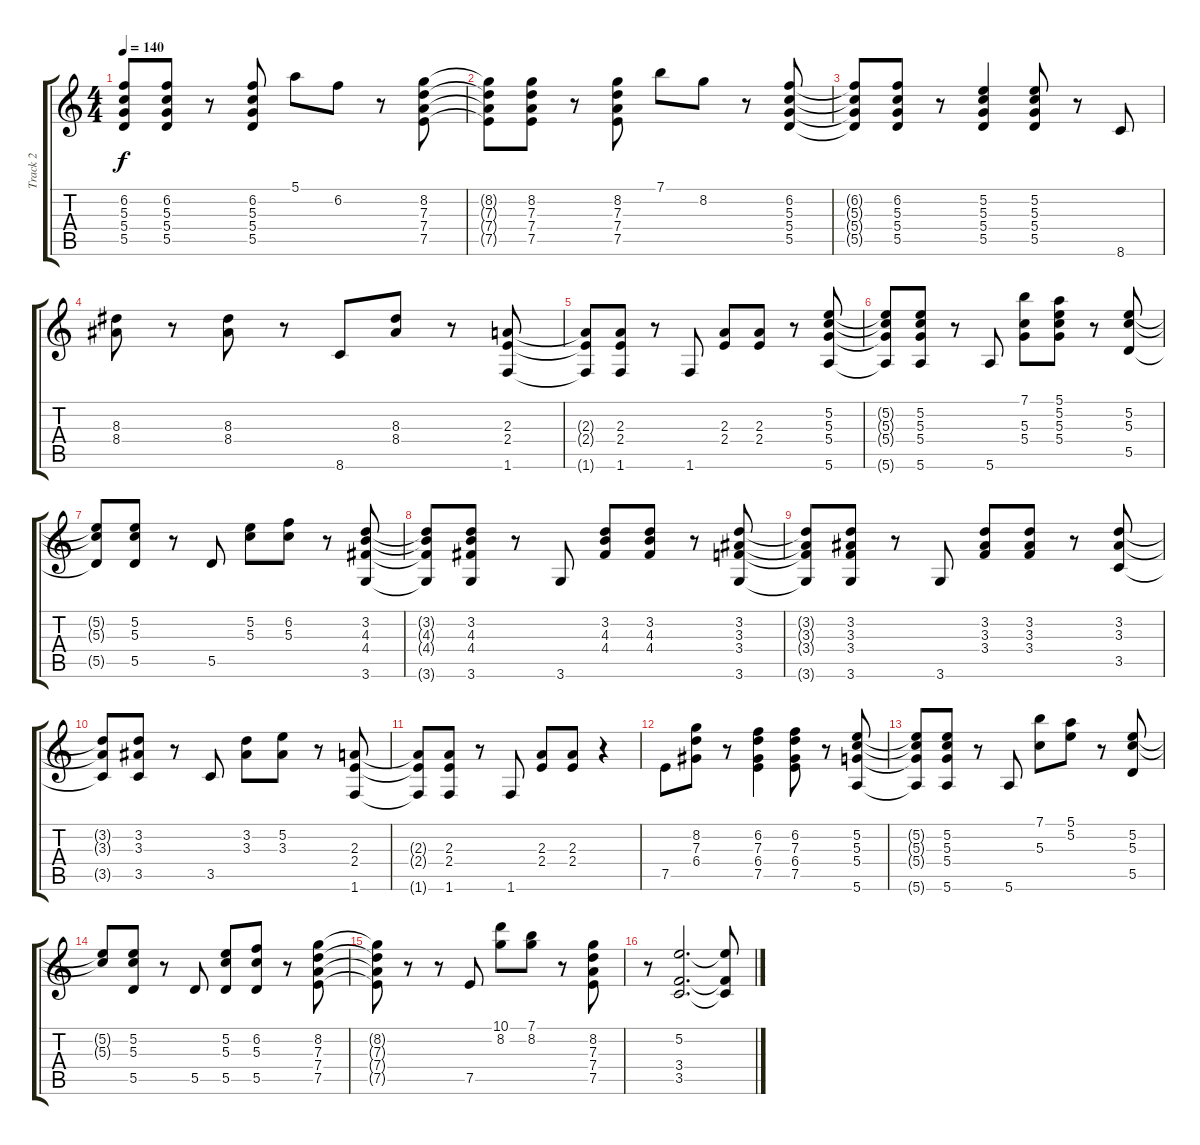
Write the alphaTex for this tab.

\track ("Track 2" "Track 2") {instrument acousticguitarnylon}
\staff {score tabs}
\tuning (E4 B3 G3 D3 A2 E2) {hide}
\ts (4 4)
\tempo 140
\clef g2
\ks c
(6.2{t} 5.3{t} 5.4{t} 5.5{t}).8{dy f} (6.2 5.3 5.4 5.5).8 r.8 (6.2 5.3 5.4 5.5).8 5.1.8 6.2.8 r.8 (8.2 7.3 7.4 7.5).8 |
(8.2{t} 7.3{t} 7.4{t} 7.5{t}).8 (8.2 7.3 7.4 7.5).8 r.8 (8.2 7.3 7.4 7.5).8 7.1.8 8.2.8 r.8 (6.2 5.3 5.4 5.5).8 |
(6.2{t} 5.3{t} 5.4{t} 5.5{t}).8 (6.2 5.3 5.4 5.5).8 r.8 (5.2 5.3 5.4 5.5).4 (5.2 5.3 5.4 5.5).8 r.8 8.6.8 |
(8.3 8.4).8 r.8 (8.3 8.4).8 r.8 8.6.8 (8.3 8.4).8 r.8 (2.3 2.4 1.6).8 |
(2.3{t} 2.4{t} 1.6{t}).8 (2.3 2.4 1.6).8 r.8 1.6.8 (2.3 2.4).8 (2.3 2.4).8 r.8 (5.2 5.3 5.4 5.6).8 |
(5.2{t} 5.3{t} 5.4{t} 5.6{t}).8 (5.2 5.3 5.4 5.6).8 r.8 5.6.8 (7.1 5.3 5.4).8 (5.1 5.2 5.3 5.4).8 r.8 (5.2 5.3 5.5).8 |
(5.2{t} 5.3{t} 5.5{t}).8 (5.2 5.3 5.5).8 r.8 5.5.8 (5.2 5.3).8 (6.2 5.3).8 r.8 (3.2 4.3 4.4 3.6).8 |
(3.2{t} 4.3{t} 4.4{t} 3.6{t}).8 (3.2 4.3 4.4 3.6).8 r.8 3.6.8 (3.2 4.3 4.4).8 (3.2 4.3 4.4).8 r.8 (3.2 3.3 3.4 3.6).8 |
(3.2{t} 3.3{t} 3.4{t} 3.6{t}).8 (3.2 3.3 3.4 3.6).8 r.8 3.6.8 (3.2 3.3 3.4).8 (3.2 3.3 3.4).8 r.8 (3.2 3.3 3.5).8 |
(3.2{t} 3.3{t} 3.5{t}).8 (3.2 3.3 3.5).8 r.8 3.5.8 (3.2 3.3).8 (5.2 3.3).8 r.8 (2.3 2.4 1.6).8 |
(2.3{t} 2.4{t} 1.6{t}).8 (2.3 2.4 1.6).8 r.8 1.6.8 (2.3 2.4).8 (2.3 2.4).8 r.4 |
7.5.8 (8.2 7.3 6.4).8 r.8 (6.2 7.3 6.4 7.5).4 (6.2 7.3 6.4 7.5).8 r.8 (5.2 5.3 5.4 5.6).8 |
(5.2{t} 5.3{t} 5.4{t} 5.6{t}).8 (5.2 5.3 5.4 5.6).8 r.8 5.6.8 (7.1 5.3).8 (5.1 5.2).8 r.8 (5.2 5.3 5.5).8 |
(5.2{t} 5.3{t}).8 (5.2 5.3 5.5).8 r.8 5.5.8 (5.2 5.3 5.5).8 (6.2 5.3 5.5).8 r.8 (8.2 7.3 7.4 7.5).8 |
(8.2{t} 7.3{t} 7.4{t} 7.5{t}).8 r.8 r.8 7.5.8 (10.1 8.2).8 (7.1 8.2).8 r.8 (8.2 7.3 7.4 7.5).8 |
r.8 (5.2 3.4 3.5).2{d} (5.2{t} 3.4{t} 3.5{t}).8
